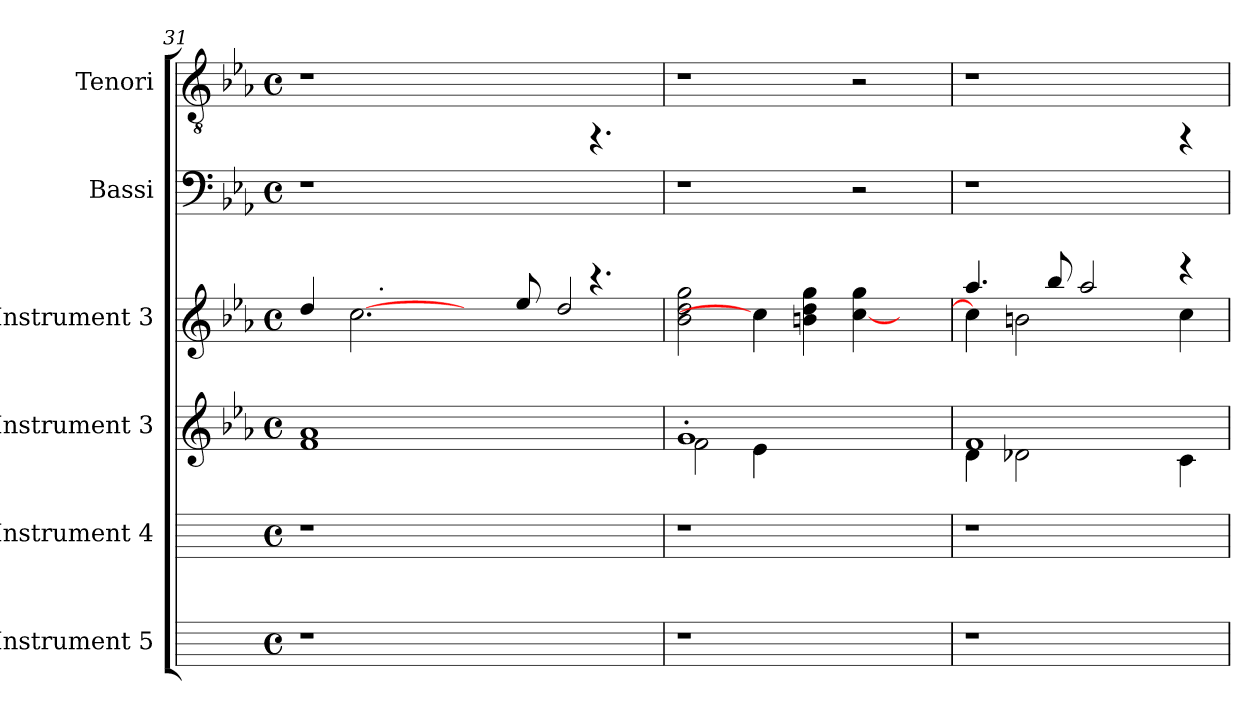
**kern	**kern	**kern	**kern	**kern	**kern
*part6	*part5	*part4	*part3	*part2	*part1
*staff6	*staff5	*staff4	*staff3	*staff2	*staff1
*I"Instrument 5	*I"Instrument 4	*I"Instrument 3	*I"Instrument 3	*I"Bassi	*I"Tenori
*	*	*clefG2	*clefG2	*clefF4	*clefGv2
*k[]	*k[]	*k[b-e-a-]	*k[b-e-a-]	*k[b-e-a-]	*k[b-e-a-]
*C:	*C:	*E-:	*E-:	*E-:	*E-:
*M4/4	*M4/4	*M4/4	*M4/4	*M4/4	*M4/4
*met(c)	*met(c)	*met(c)	*met(c)	*met(c)	*met(c)
=31	=31	=31	=31	=31	=31
*	*	*	*^	*	*
1r	1r	1f 1a-	4dd/	4ryy	1r	1r
.	.	.	[2.cc	16.ryy	.	.
!	!	!	!	!LO:TX:a:t=.	!	!
.	.	.	.	1ryy	.	.
2..ryy	2..ryy	2..ryy	4ryy	.	2ryy	2ryy
.	.	.	8ee-/	.	.	.
.	.	.	.	2ryy	.	.
.	.	.	2dd/	.	.	.
.	.	.	.	.	4.rCCC	4.rFF
.	.	.	.	32ryy	.	.
*	*	*	*v	*v	*	*
=32	=32	=32	=32	=32	=32
*	*	*^	*	*	*
1r	1r	1g'<	2f\	2dd\ 2b-\ 2gg\	1r	1r
.	.	.	4e-\	4cc]	.	.
.	.	.	2ryy	4dd\ 4bn\ 4gg\	.	.
2ryy	2ryy	2ryy	.	4gg\ [<4cc\	2r	2r
.	.	.	4ryy	4ryy	.	.
=33	=33	=33	=33	=33	=33	=33
*	*	*	*	*^	*	*
1r	1r	1f	4d\	4cc\]	4.aa-/	1r	1r
.	.	.	2d-X\	2bn\	.	.	.
.	.	.	.	.	8bb-/	.	.
.	.	.	.	.	2aa-/	.	.
.	.	.	2ryy	2ryy	.	.	.
4ryy	4ryy	4c\	.	.	4cc\	4rCCC	4rFF
*	*	*v	*v	*	*	*	*
*	*	*	*v	*v	*	*
=	=	=	=	=	=
*-	*-	*-	*-	*-	*-
